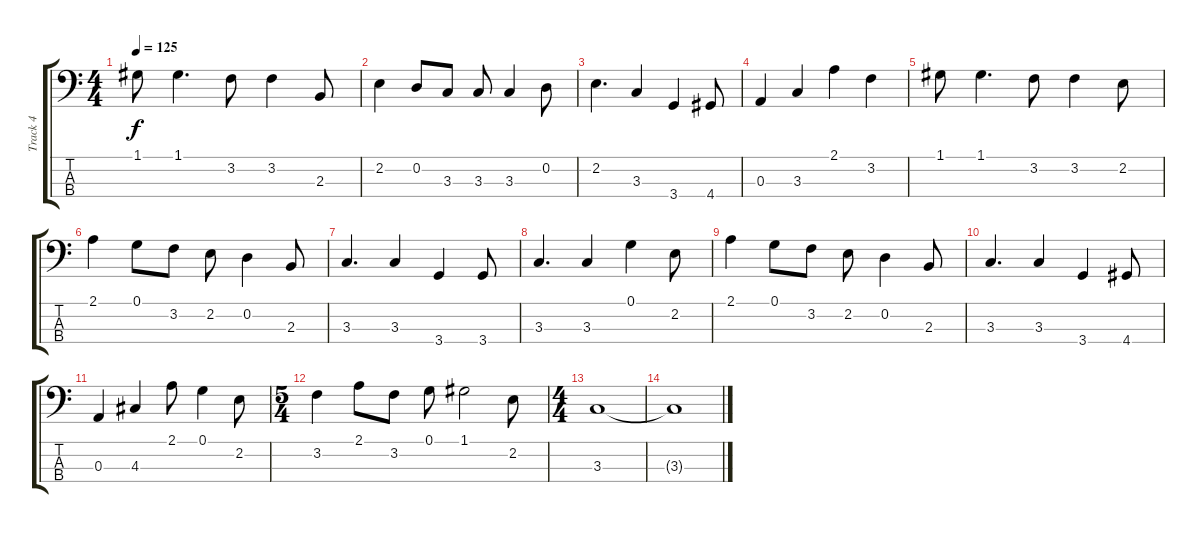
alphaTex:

\track ("Track 4" "Track 4") {instrument electricbasspick}
\staff {score tabs}
\tuning (G2 D2 A1 E1) {hide}
\ts (4 4)
\tempo 125
\clef f4
\ks c
1.1.8{dy f} 1.1.4{d} 3.2.8 3.2.4 2.3.8 |
2.2.4 0.2.8 3.3.8 3.3.8 3.3.4 0.2.8 |
2.2.4{d} 3.3.4 3.4.4 4.4.8 |
0.3.4 3.3.4 2.1.4 3.2.4 |
1.1.8 1.1.4{d} 3.2.8 3.2.4 2.2.8 |
2.1.4 0.1.8 3.2.8 2.2.8 0.2.4 2.3.8 |
3.3.4{d} 3.3.4 3.4.4 3.4.8 |
3.3.4{d} 3.3.4 0.1.4 2.2.8 |
2.1.4 0.1.8 3.2.8 2.2.8 0.2.4 2.3.8 |
3.3.4{d} 3.3.4 3.4.4 4.4.8 |
0.3.4 4.3.4 2.1.8 0.1.4 2.2.8 |
\ts (5 4)
3.2.4 2.1.8 3.2.8 0.1.8 1.1.2 2.2.8 |
\ts (4 4)
3.3.1 |
3.3{t}.1
